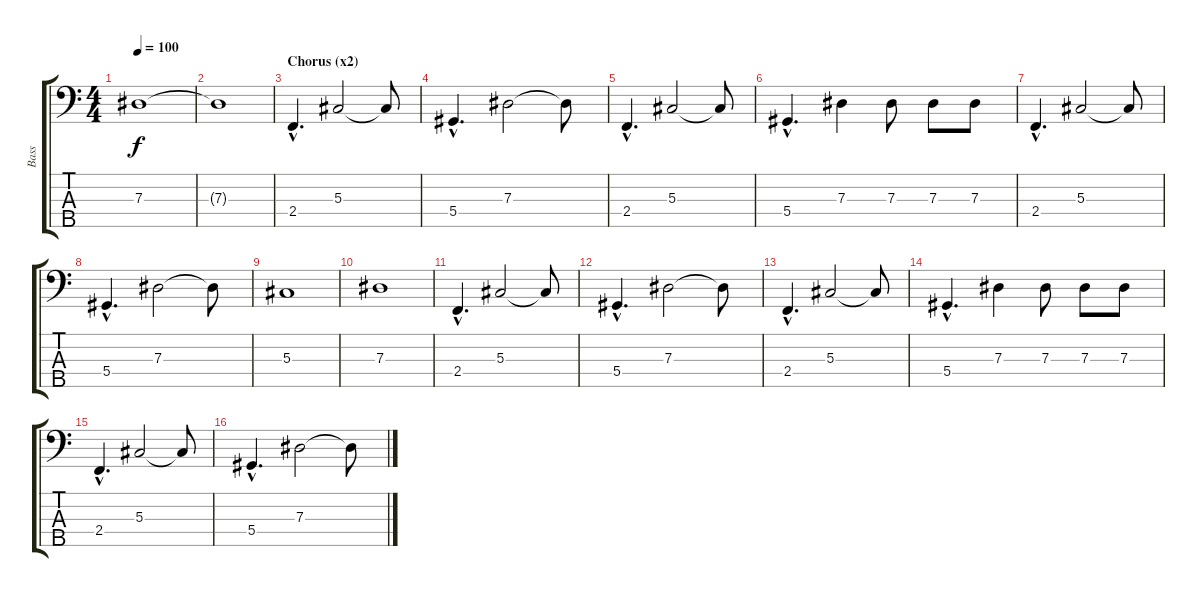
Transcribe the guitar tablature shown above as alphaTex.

\track ("Bass" "Bass") {instrument electricbassfinger}
\staff {score tabs}
\tuning (Gb2 Db2 Ab1 Eb1 Bb0) {hide}
\ts (4 4)
\tempo 100
\clef f4
\ks c
7.3.1{dy f} |
7.3{t}.1 |
\section ("" "Chorus (x2)")
2.4{hac}.4{d} 5.3.2 5.3{t}.8 |
5.4{hac}.4{d} 7.3.2 7.3{t}.8 |
2.4{hac}.4{d} 5.3.2 5.3{t}.8 |
5.4{hac}.4{d} 7.3.4 7.3.8 7.3.8 7.3.8 |
2.4{hac}.4{d} 5.3.2 5.3{t}.8 |
5.4{hac}.4{d} 7.3.2 7.3{t}.8 |
5.3.1 |
7.3.1 |
2.4{hac}.4{d} 5.3.2 5.3{t}.8 |
5.4{hac}.4{d} 7.3.2 7.3{t}.8 |
2.4{hac}.4{d} 5.3.2 5.3{t}.8 |
5.4{hac}.4{d} 7.3.4 7.3.8 7.3.8 7.3.8 |
2.4{hac}.4{d} 5.3.2 5.3{t}.8 |
5.4{hac}.4{d} 7.3.2 7.3{t}.8
